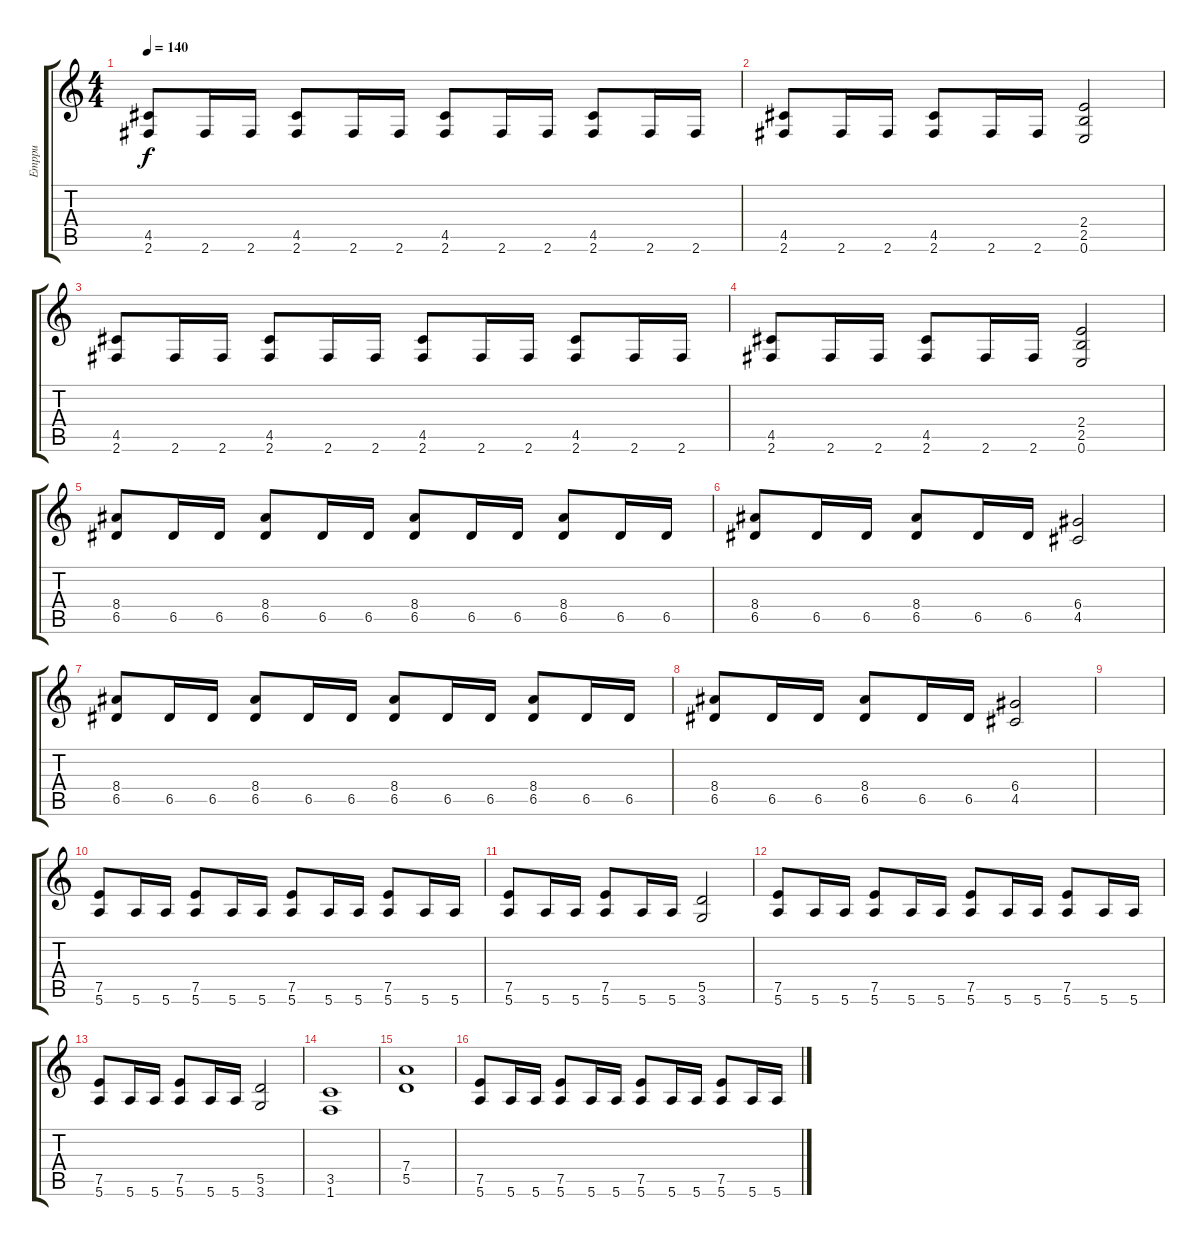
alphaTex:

\track ("Emppu" "Emppu") {instrument overdrivenguitar}
\staff {score tabs}
\tuning (E4 B3 G3 D3 A2 E2) {hide}
\ts (4 4)
\tempo 140
\clef g2
\ks c
(4.5 2.6).8{dy f} 2.6.16 2.6.16 (4.5 2.6).8 2.6.16 2.6.16 (4.5 2.6).8 2.6.16 2.6.16 (4.5 2.6).8 2.6.16 2.6.16 |
(4.5 2.6).8 2.6.16 2.6.16 (4.5 2.6).8 2.6.16 2.6.16 (2.4 2.5 0.6).2 |
(4.5 2.6).8 2.6.16 2.6.16 (4.5 2.6).8 2.6.16 2.6.16 (4.5 2.6).8 2.6.16 2.6.16 (4.5 2.6).8 2.6.16 2.6.16 |
(4.5 2.6).8 2.6.16 2.6.16 (4.5 2.6).8 2.6.16 2.6.16 (2.4 2.5 0.6).2 |
(8.4 6.5).8 6.5.16 6.5.16 (8.4 6.5).8 6.5.16 6.5.16 (8.4 6.5).8 6.5.16 6.5.16 (8.4 6.5).8 6.5.16 6.5.16 |
(8.4 6.5).8 6.5.16 6.5.16 (8.4 6.5).8 6.5.16 6.5.16 (6.4 4.5).2 |
(8.4 6.5).8 6.5.16 6.5.16 (8.4 6.5).8 6.5.16 6.5.16 (8.4 6.5).8 6.5.16 6.5.16 (8.4 6.5).8 6.5.16 6.5.16 |
(8.4 6.5).8 6.5.16 6.5.16 (8.4 6.5).8 6.5.16 6.5.16 (6.4 4.5).2 |
|
(7.5 5.6).8 5.6.16 5.6.16 (7.5 5.6).8 5.6.16 5.6.16 (7.5 5.6).8 5.6.16 5.6.16 (7.5 5.6).8 5.6.16 5.6.16 |
(7.5 5.6).8 5.6.16 5.6.16 (7.5 5.6).8 5.6.16 5.6.16 (5.5 3.6).2 |
(7.5 5.6).8 5.6.16 5.6.16 (7.5 5.6).8 5.6.16 5.6.16 (7.5 5.6).8 5.6.16 5.6.16 (7.5 5.6).8 5.6.16 5.6.16 |
(7.5 5.6).8 5.6.16 5.6.16 (7.5 5.6).8 5.6.16 5.6.16 (5.5 3.6).2 |
(3.5 1.6).1 |
(7.4 5.5).1 |
(7.5 5.6).8 5.6.16 5.6.16 (7.5 5.6).8 5.6.16 5.6.16 (7.5 5.6).8 5.6.16 5.6.16 (7.5 5.6).8 5.6.16 5.6.16
